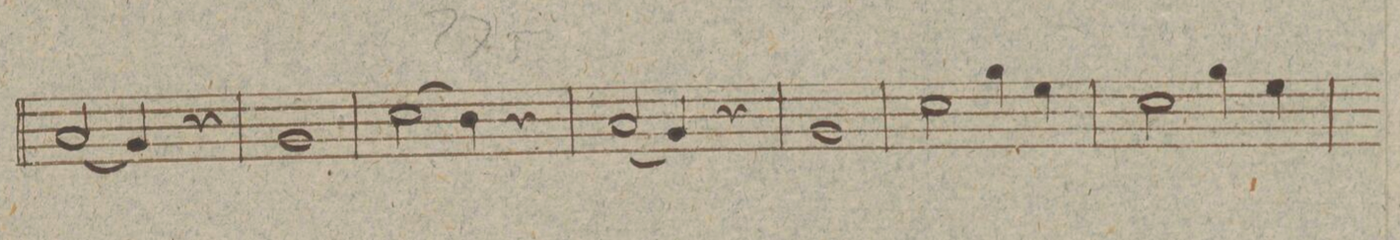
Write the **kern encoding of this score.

**kern
*I"Trombono.
*clefF4
*k[b-e-a-]
*met(c)
*M4/4
(2C/
4BB-/)
4r
=270
1BB-
=271
(2E-\
4D\)
4r
=272
(2C/
4BB-/)
4r
=273
1BB-
=274
2E-\
4B-\
4G\
=275
2E-\
4B-\
4G\
=276
*-
